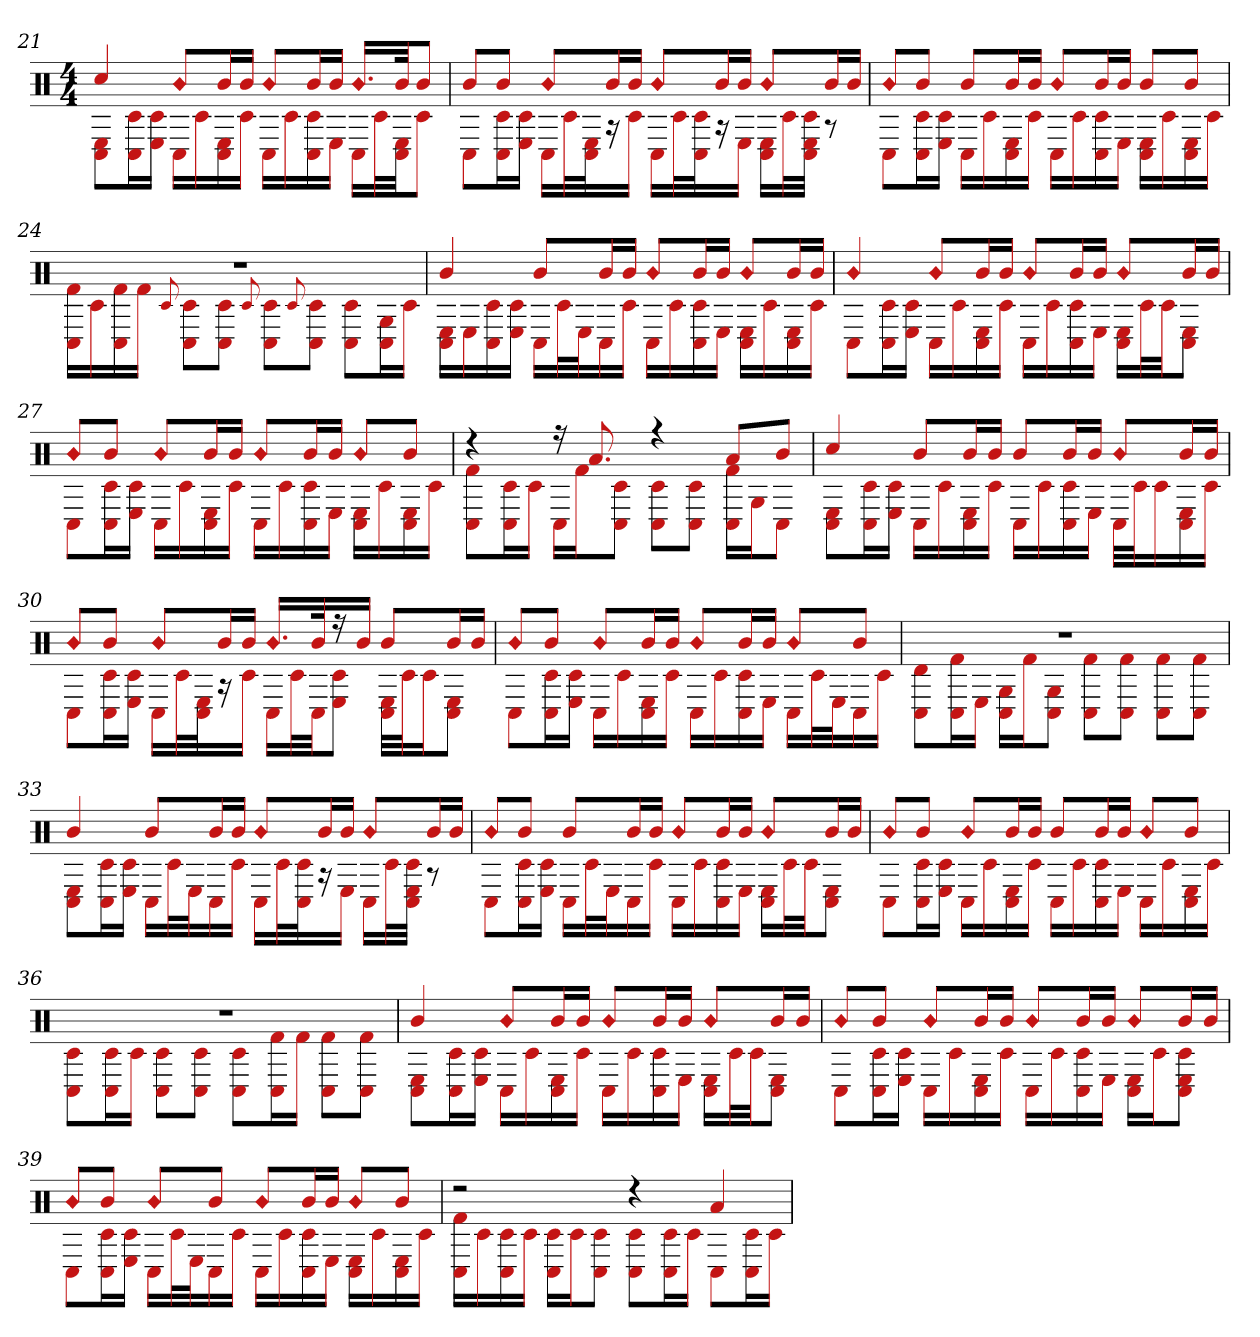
**kern
*part1
*staff1
*clefX
*k[]
*M4/4
=21
*^
4cc#	8C# 8EL
.	16C# 16c#L
.	16E 16c#JJ
!LO:N:head=diamond	!
8bL	16C#LL
.	16c#
16bL	16E 16C#
16bJJ	16c#JJ
!LO:N:head=diamond	!
8bL	16C#LL
.	16c#
16bL	16C# 16c#
16bJJ	16EJJ
!LO:N:head=diamond	!
16.bLL	16C#LL
.	32c#L
32bJk	32E 32C#JJ
8bJ	8c#J
=22	=22
8bL	8C#L
8bJ	16C# 16c#L
.	16c# 16EJJ
!LO:N:head=diamond	!
8bL	16C#LL
.	32c#L
.	32C# 32EJ
16bL	16r
16bJJ	16c#JJ
!LO:N:head=diamond	!
8bL	16C#LL
.	32c#L
.	32C# 32c#J
16bL	16r
16bJJ	16EJJ
!LO:N:head=diamond	!
8bL	16C# 16ELL
.	32c#L
.	32c# 32E 32C#JJJ
16bL	8r
16bJJ	.
=23	=23
!LO:N:head=diamond	!
8bL	8C#L
8bJ	16C# 16c#L
.	16c# 16EJJ
8bL	16C#LL
.	16c#
16bL	16E 16C#
16bJJ	16c#JJ
!LO:N:head=diamond	!
8bL	16C#LL
.	16c#
16bL	16c# 16C#
16bJJ	16EJJ
8bL	16C# 16ELL
.	16c#
8bJ	16C# 16E
.	16c#JJ
=24	=24
1r	16C# 16f#LL
.	16c#
.	16C# 16f#
.	16f#JJ
.	8qqc#
.	8C# 8c#L
.	8C# 8c#J
.	8qqc#
.	8C# 8c#L
.	8qqc#
.	8C# 8c#J
.	8C# 8c#L
.	16C# 16GL
.	16c#JJ
=25	=25
4b	16C# 16ELL
.	16E
.	16C# 16c#
.	16E 16c#JJ
8bL	16C#LL
.	32c#L
.	32EJ
16bL	16C#
16bJJ	16c#JJ
!LO:N:head=diamond	!
8bL	16C#LL
.	16c#
16bL	16c# 16C#
16bJJ	16EJJ
!LO:N:head=diamond	!
8bL	16E 16C#LL
.	16c#
16bL	16E 16C#
16bJJ	16c#JJ
=26	=26
!LO:N:head=diamond	!
4b	8C#L
.	16C# 16c#L
.	16E 16c#JJ
!LO:N:head=diamond	!
8bL	16C#LL
.	16c#
16bL	16E 16C#
16bJJ	16c#JJ
!LO:N:head=diamond	!
8bL	16C#LL
.	16c#
16bL	16C# 16c#
16bJJ	16EJJ
!LO:N:head=diamond	!
8bL	16C# 16ELL
.	32c#L
.	32c#JJ
16bL	8C# 8EJ
16bJJ	.
=27	=27
!LO:N:head=diamond	!
8bL	8C#L
8bJ	16c# 16C#L
.	16E 16c#JJ
!LO:N:head=diamond	!
8bL	16C#LL
.	16c#
16bL	16E 16C#
16bJJ	16c#JJ
!LO:N:head=diamond	!
8bL	16C#LL
.	16c#
16bL	16c# 16C#
16bJJ	16EJJ
!LO:N:head=diamond	!
8bL	16C# 16ELL
.	16c#
8bJ	16E 16C#
.	16c#JJ
=28	=28
4r	8f# 8C#L
.	16c# 16C#L
.	16c#JJ
16r	16C#LL
8.a	16f#J
.	8C# 8c#J
4r	8C# 8c#L
.	8C# 8c#J
8aL	16C# 16f#LL
.	16GJ
8bJ	8C#J
=29	=29
4cc#	8C# 8EL
.	16C# 16c#L
.	16E 16c#JJ
8bL	16C#LL
.	16c#
16bL	16E 16C#
16bJJ	16c#JJ
8bL	16C#LL
.	16c#
16bL	16c# 16C#
16bJJ	16EJJ
!LO:N:head=diamond	!
8bL	32C#LLL
.	32c#J
.	16c#
16bL	16E 16C#
16bJJ	16c#JJ
=30	=30
!LO:N:head=diamond	!
8bL	8C#L
8bJ	16C# 16c#L
.	16E 16c#JJ
!LO:N:head=diamond	!
8bL	16C#LL
.	32c#L
.	32E 32C#J
16bL	16r
16bJJ	16c#JJ
!LO:N:head=diamond	!
16.bLL	16C#LL
.	32c#L
32bk	32C#JJ
16r	8c# 8EJ
16bJJ	.
8bL	32C# 32ELLL
.	32c#J
.	16c#J
16bL	8C# 8EJ
16bJJ	.
=31	=31
!LO:N:head=diamond	!
8bL	8C#L
8bJ	16c# 16C#L
.	16E 16c#JJ
!LO:N:head=diamond	!
8bL	16C#LL
.	16c#
16bL	16E 16C#
16bJJ	16c#JJ
!LO:N:head=diamond	!
8bL	16C#LL
.	16c#
16bL	16C# 16c#
16bJJ	16EJJ
!LO:N:head=diamond	!
8bL	16C#LL
.	32c#L
.	32EJ
8bJ	16C#
.	16c#JJ
=32	=32
1r	8C# 8dL
.	16C# 16f#L
.	16EJJ
.	16C# 16GLL
.	16f#J
.	8C# 8GJ
.	8C# 8f#L
.	8C# 8f#J
.	8C# 8f#L
.	8C# 8f#J
=33	=33
4b	8E 8C#L
.	16C# 16c#L
.	16c# 16EJJ
8bL	16C#LL
.	32c#L
.	32EJ
16bL	16C#
16bJJ	16c#JJ
!LO:N:head=diamond	!
8bL	16C#LL
.	32c#L
.	32c# 32C#J
16bL	16r
16bJJ	16EJJ
!LO:N:head=diamond	!
8bL	16C#LL
.	32c#L
.	32c# 32C# 32EJJJ
16bL	8r
16bJJ	.
=34	=34
!LO:N:head=diamond	!
8bL	8C#L
8bJ	16C# 16c#L
.	16c# 16EJJ
8bL	16C#LL
.	32c#L
.	32EJ
16bL	16C#
16bJJ	16c#JJ
!LO:N:head=diamond	!
8bL	16C#LL
.	16c#
16bL	16C# 16c#
16bJJ	16EJJ
!LO:N:head=diamond	!
8bL	16C# 16ELL
.	32c#L
.	32c#JJ
16bL	8C# 8EJ
16bJJ	.
=35	=35
!LO:N:head=diamond	!
8bL	8C#L
8bJ	16c# 16C#L
.	16E 16c#JJ
!LO:N:head=diamond	!
8bL	16C#LL
.	16c#
16bL	16E 16C#
16bJJ	16c#JJ
8bL	16C#LL
.	16c#
16bL	16C# 16c#
16bJJ	16EJJ
!LO:N:head=diamond	!
8bL	16C#LL
.	16c#
8bJ	16E 16C#
.	16c#JJ
=36	=36
1r	8C# 8c#L
.	16C# 16c#L
.	16c#JJ
.	8C# 8c#L
.	8C# 8c#J
.	8C# 8c#L
.	16C# 16f#L
.	16f#JJ
.	8C# 8f#L
.	8C# 8f#J
=37	=37
4b	8E 8C#L
.	16C# 16c#L
.	16E 16c#JJ
!LO:N:head=diamond	!
8bL	16C#LL
.	16c#
16bL	16C# 16E
16bJJ	16c#JJ
!LO:N:head=diamond	!
8bL	16C#LL
.	16c#
16bL	16C# 16c#
16bJJ	16EJJ
!LO:N:head=diamond	!
8bL	16C# 16ELL
.	32c#L
.	32c#JJ
16bL	8C# 8EJ
16bJJ	.
=38	=38
!LO:N:head=diamond	!
8bL	8C#L
8bJ	16c# 16C#L
.	16c# 16EJJ
!LO:N:head=diamond	!
8bL	16C#LL
.	16c#
16bL	16E 16C#
16bJJ	16c#JJ
!LO:N:head=diamond	!
8bL	16C#LL
.	16c#
16bL	16C# 16c#
16bJJ	16EJJ
!LO:N:head=diamond	!
8bL	16C# 16ELL
.	16c#J
16bL	8C# 8E 8c#J
16bJJ	.
=39	=39
!LO:N:head=diamond	!
8bL	8C#L
8bJ	16c# 16C#L
.	16E 16c#JJ
!LO:N:head=diamond	!
8bL	16C#LL
.	32c#L
.	32EJ
8bJ	16C#
.	16c#JJ
!LO:N:head=diamond	!
8bL	16C#LL
.	16c#
16bL	16c# 16C#
16bJJ	16EJJ
!LO:N:head=diamond	!
8bL	16C# 16ELL
.	16c#
8bJ	16C# 16E
.	16c#JJ
=40	=40
2r	16C# 16f#LL
.	16c#
.	16C# 16c#
.	16c#JJ
.	16C# 16c#LL
.	16c#J
.	8C# 8c#J
4r	8C# 8c#L
.	16C# 16c#L
.	16c#JJ
4a	8C#L
.	16c# 16C#L
.	16c#JJ
*v	*v
=
*-
